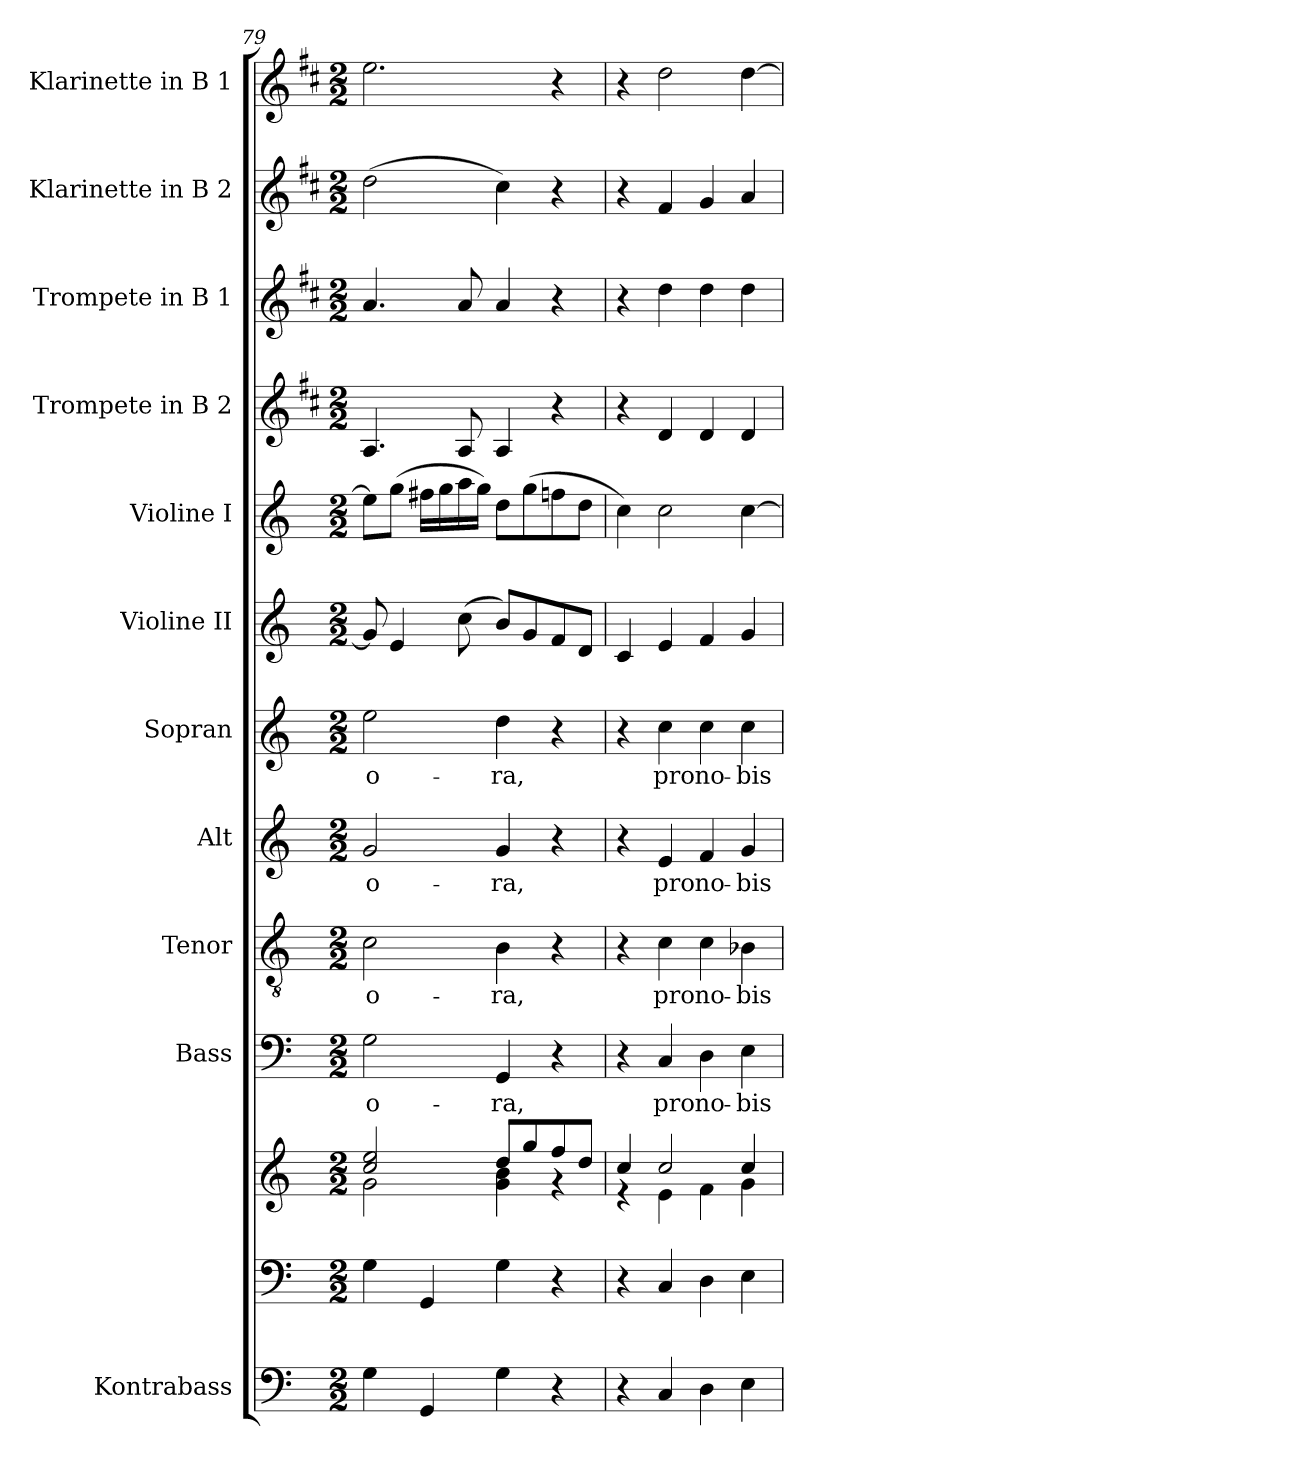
**kern	**kern	**kern	**kern	**text	**kern	**text	**kern	**text	**kern	**text	**kern	**kern	**kern	**kern	**kern	**kern
*part12	*part11	*part11	*part10	*part10	*part9	*part9	*part8	*part8	*part7	*part7	*part6	*part5	*part4	*part3	*part2	*part1
*staff13	*staff12	*staff11	*staff10	*staff10	*staff9	*staff9	*staff8	*staff8	*staff7	*staff7	*staff6	*staff5	*staff4	*staff3	*staff2	*staff1
*I"Kontrabass	*	*	*I"Bass	*	*I"Tenor	*	*I"Alt	*	*I"Sopran	*	*I"Violine II	*I"Violine I	*I"Trompete in B 2	*I"Trompete in B 1	*I"Klarinette in B 2	*I"Klarinette in B 1
*I'Kb.	*	*	*I'B	*	*I'T	*	*I'A	*	*I'S	*	*I'Vl. II	*I'Vl. I	*	*	*	*
*clefF4	*clefF4	*clefG2	*clefF4	*	*clefGv2	*	*clefG2	*	*clefG2	*	*clefG2	*clefG2	*clefG2	*clefG2	*clefG2	*clefG2
*ITrd7c12	*	*	*	*	*	*	*	*	*	*	*	*	*ITrd1c2	*ITrd1c2	*ITrd1c2	*ITrd1c2
*k[]	*k[]	*k[]	*k[]	*	*k[]	*	*k[]	*	*k[]	*	*k[]	*k[]	*k[]	*k[]	*k[]	*k[]
*C:	*C:	*C:	*C:	*	*C:	*	*C:	*	*C:	*	*C:	*C:	*C:	*C:	*C:	*C:
*M2/2	*M2/2	*M2/2	*M2/2	*	*M2/2	*	*M2/2	*	*M2/2	*	*M2/2	*M2/2	*M2/2	*M2/2	*M2/2	*M2/2
=79	=79	=79	=79	=79	=79	=79	=79	=79	=79	=79	=79	=79	=79	=79	=79	=79
*	*	*^	*	*	*	*	*	*	*	*	*	*	*	*	*	*
!	!	!	!	!	!LO:LY:b	!	!LO:LY:b	!	!LO:LY:b	!	!LO:LY:b	!	!	!	!	!	!
4GG\	4G\	2cc/ 2ee/	2g\	2G\	-o-	2c\	-o-	2g/	-o-	2ee\	-o-	8g/]	8ee\L]	4.G/	4.g/	(>2cc\	2.dd\
.	.	.	.	.	.	.	.	.	.	.	.	4e/	(>8gg\J	.	.	.	.
4GGG/	4GG/	.	.	.	.	.	.	.	.	.	.	.	16ff#X\LL	.	.	.	.
.	.	.	.	.	.	.	.	.	.	.	.	.	16gg\	.	.	.	.
.	.	.	.	.	.	.	.	.	.	.	.	(>8cc\	16aa\	8G/	8g/	.	.
.	.	.	.	.	.	.	.	.	.	.	.	.	16gg\JJ)	.	.	.	.
!	!	!	!	!	!LO:LY:b	!	!LO:LY:b	!	!LO:LY:b	!	!LO:LY:b	!	!	!	!	!	!
4GG\	4G\	8dd/L	4g\ 4b\	4GG/	-ra,	4B\	-ra,	4g/	-ra,	4dd\	-ra,	8b/L)	8dd\L	4G/	4g/	4b\)	.
.	.	8gg/	.	.	.	.	.	.	.	.	.	8g/	(>8gg\	.	.	.	.
4r	4r	8ff/	4rf	4r	.	4r	.	4r	.	4r	.	8f/	8ffn\	4r	4r	4r	4r
.	.	8dd/J	.	.	.	.	.	.	.	.	.	8d/J	8dd\J	.	.	.	.
=80	=80	=80	=80	=80	=80	=80	=80	=80	=80	=80	=80	=80	=80	=80	=80	=80	=80
4r	4r	4cc/	4re	4r	.	4r	.	4r	.	4r	.	4c/	4cc\)	4r	4r	4r	4r
!	!	!	!	!	!LO:LY:b	!	!LO:LY:b	!	!LO:LY:b	!	!LO:LY:b	!	!	!	!	!	!
4CC/	4C/	2cc/	4e\	4C/	pro	4c\	pro	4e/	pro	4cc\	pro	4e/	2cc\	4c/	4cc\	4e/	2cc\
!	!	!	!	!	!LO:LY:b	!	!LO:LY:b	!	!LO:LY:b	!	!LO:LY:b	!	!	!	!	!	!
4DD\	4D\	.	4f\	4D\	no-	4c\	no-	4f/	no-	4cc\	no-	4f/	.	4c/	4cc\	4f/	.
!	!	!	!	!	!LO:LY:b	!	!LO:LY:b	!	!LO:LY:b	!	!LO:LY:b	!	!	!	!	!	!
4EE\	4E\	4cc/	4g\	4E\	-bis	4B-X\	-bis	4g/	-bis	4cc\	-bis	4g/	[4cc\	4c/	4cc\	4g/	[4cc\
*	*	*v	*v	*	*	*	*	*	*	*	*	*	*	*	*	*	*
=	=	=	=	=	=	=	=	=	=	=	=	=	=	=	=	=
*-	*-	*-	*-	*-	*-	*-	*-	*-	*-	*-	*-	*-	*-	*-	*-	*-
